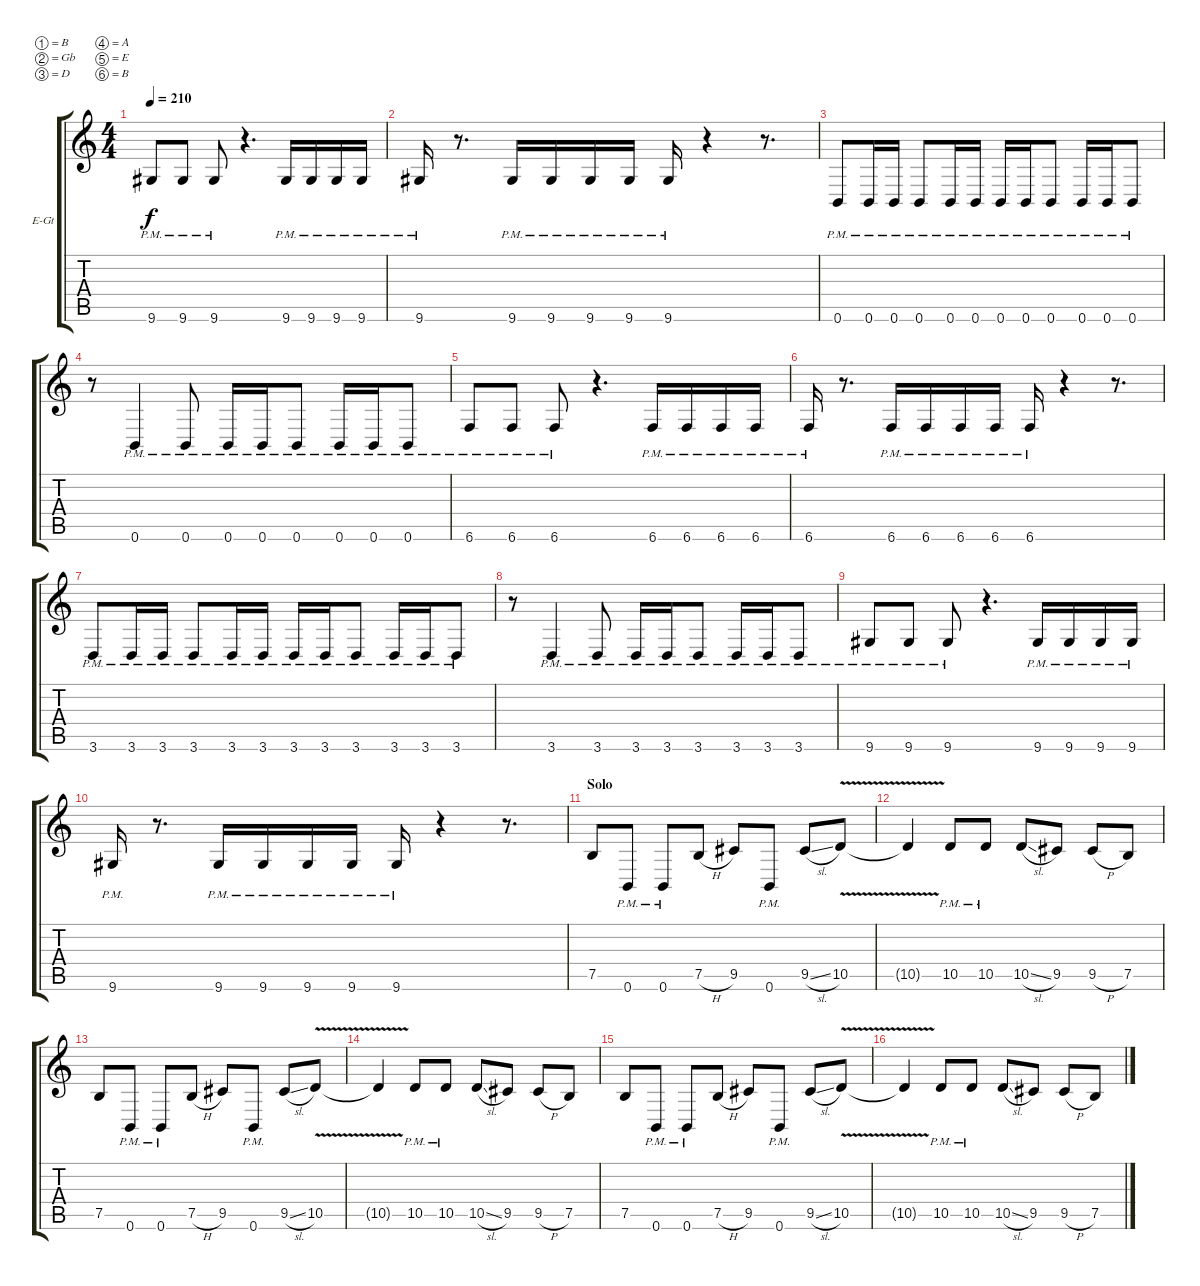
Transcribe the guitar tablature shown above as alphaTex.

\bracketExtendMode groupsimilarinstruments
\firstSystemTrackNameOrientation horizontal
\otherSystemsTrackNameOrientation horizontal
\track ("Rhythm Guitar" "E-Gt") {instrument distortionguitar}
\staff {score tabs}
\tuning (B3 Gb3 D3 A2 E2 B1)
\ts (4 4)
\tempo 210
\clef g2
\ks c
9.6{pm}.8{dy f} 9.6{pm}.8 9.6{pm}.8 r.4{d} 9.6{pm}.16 9.6{pm}.16 9.6{pm}.16 9.6{pm}.16 |
9.6{pm}.16 r.8{d} 9.6{pm}.16 9.6{pm}.16 9.6{pm}.16 9.6{pm}.16 9.6{pm}.16 r.4 r.8{d} |
0.6{pm}.8 0.6{pm}.16 0.6{pm}.16 0.6{pm}.8 0.6{pm}.16 0.6{pm}.16 0.6{pm}.16 0.6{pm}.16 0.6{pm}.8 0.6{pm}.16 0.6{pm}.16 0.6{pm}.8 |
r.8 0.6{pm}.4 0.6{pm}.8 0.6{pm}.16 0.6{pm}.16 0.6{pm}.8 0.6{pm}.16 0.6{pm}.16 0.6{pm}.8 |
6.6{pm}.8 6.6{pm}.8 6.6{pm}.8 r.4{d} 6.6{pm}.16 6.6{pm}.16 6.6{pm}.16 6.6{pm}.16 |
6.6{pm}.16 r.8{d} 6.6{pm}.16 6.6{pm}.16 6.6{pm}.16 6.6{pm}.16 6.6{pm}.16 r.4 r.8{d} |
3.6{pm}.8 3.6{pm}.16 3.6{pm}.16 3.6{pm}.8 3.6{pm}.16 3.6{pm}.16 3.6{pm}.16 3.6{pm}.16 3.6{pm}.8 3.6{pm}.16 3.6{pm}.16 3.6{pm}.8 |
r.8 3.6{pm}.4 3.6{pm}.8 3.6{pm}.16 3.6{pm}.16 3.6{pm}.8 3.6{pm}.16 3.6{pm}.16 3.6{pm}.8 |
9.6{pm}.8 9.6{pm}.8 9.6{pm}.8 r.4{d} 9.6{pm}.16 9.6{pm}.16 9.6{pm}.16 9.6{pm}.16 |
9.6{pm}.16 r.8{d} 9.6{pm}.16 9.6{pm}.16 9.6{pm}.16 9.6{pm}.16 9.6{pm}.16 r.4 r.8{d} |
\section ("" "Solo")
7.5.8 0.6{pm}.8 0.6{pm}.8 7.5{h}.8 9.5.8 0.6{pm}.8 9.5{sl}.8 10.5{v}.8 |
10.5{v t}.4 10.5{pm}.8 10.5{pm}.8 10.5{sl}.8 9.5.8 9.5{h}.8 7.5.8 |
7.5.8 0.6{pm}.8 0.6{pm}.8 7.5{h}.8 9.5.8 0.6{pm}.8 9.5{sl}.8 10.5{v}.8 |
10.5{v t}.4 10.5{pm}.8 10.5{pm}.8 10.5{sl}.8 9.5.8 9.5{h}.8 7.5.8 |
7.5.8 0.6{pm}.8 0.6{pm}.8 7.5{h}.8 9.5.8 0.6{pm}.8 9.5{sl}.8 10.5{v}.8 |
10.5{v t}.4 10.5{pm}.8 10.5{pm}.8 10.5{sl}.8 9.5.8 9.5{h}.8 7.5.8
